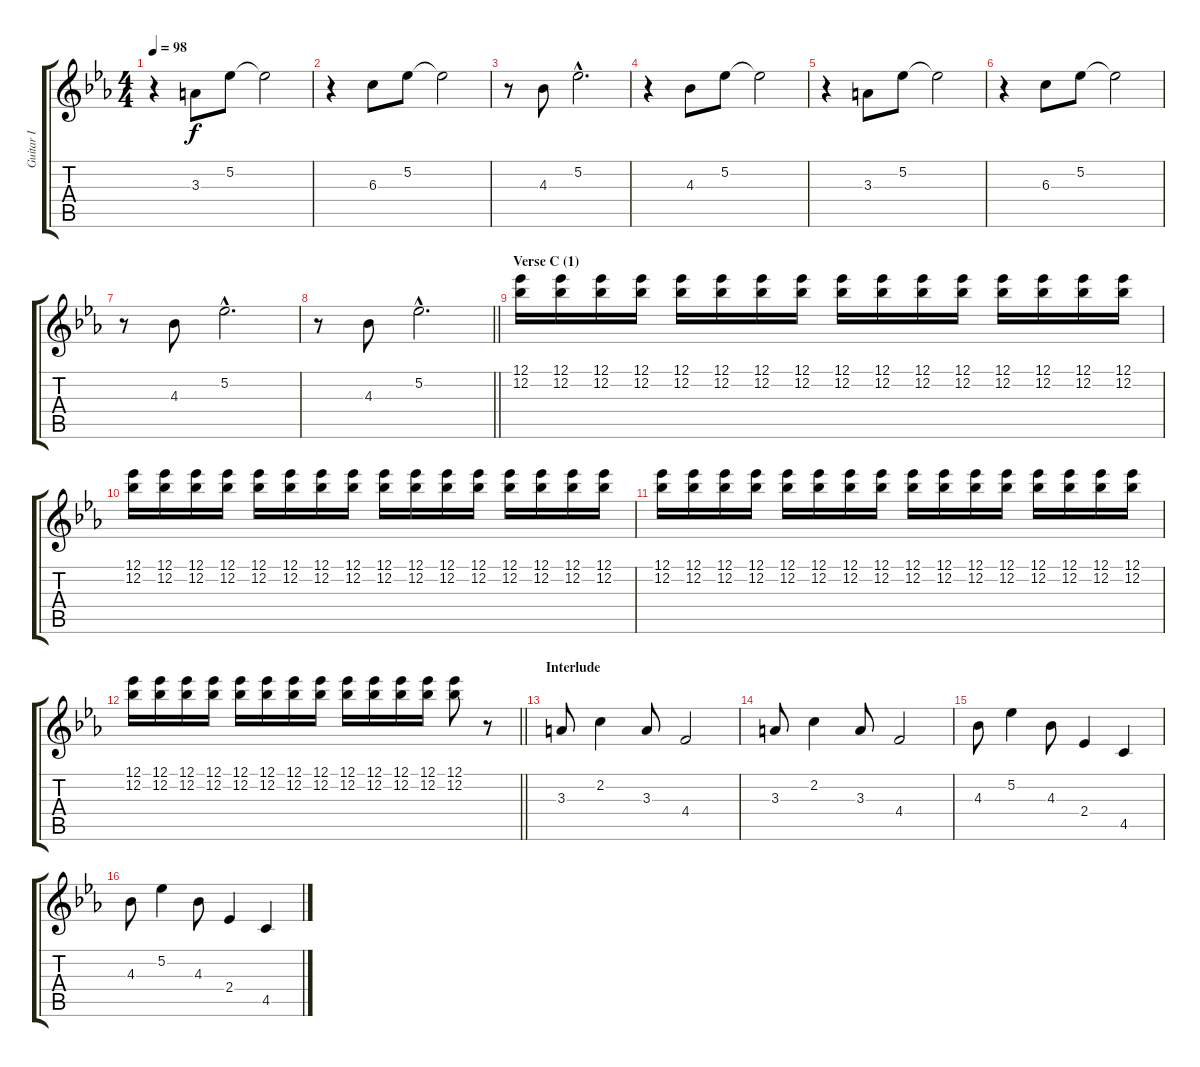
\track ("Guitar I" "Guitar I") {instrument distortionguitar}
\staff {score tabs}
\tuning (Eb4 Bb3 Gb3 Db3 Ab2 Eb2) {hide}
\ts (4 4)
\tempo 98
\clef g2
\ks cminor
r.4{dy f} 3.3.8 5.2.8 5.2{t}.2 |
r.4 6.3.8 5.2.8 5.2{t}.2 |
r.8 4.3.8 5.2{hac}.2{d} |
r.4 4.3.8 5.2.8 5.2{t}.2 |
r.4 3.3.8 5.2.8 5.2{t}.2 |
r.4 6.3.8 5.2.8 5.2{t}.2 |
r.8 4.3.8 5.2{hac}.2{d} |
\barLineRight lightlight
r.8 4.3.8 5.2{hac}.2{d} |
\section ("" "Verse C (1)")
(12.1 12.2).16 (12.1 12.2).16 (12.1 12.2).16 (12.1 12.2).16 (12.1 12.2).16 (12.1 12.2).16 (12.1 12.2).16 (12.1 12.2).16 (12.1 12.2).16 (12.1 12.2).16 (12.1 12.2).16 (12.1 12.2).16 (12.1 12.2).16 (12.1 12.2).16 (12.1 12.2).16 (12.1 12.2).16 |
(12.1 12.2).16 (12.1 12.2).16 (12.1 12.2).16 (12.1 12.2).16 (12.1 12.2).16 (12.1 12.2).16 (12.1 12.2).16 (12.1 12.2).16 (12.1 12.2).16 (12.1 12.2).16 (12.1 12.2).16 (12.1 12.2).16 (12.1 12.2).16 (12.1 12.2).16 (12.1 12.2).16 (12.1 12.2).16 |
(12.1 12.2).16 (12.1 12.2).16 (12.1 12.2).16 (12.1 12.2).16 (12.1 12.2).16 (12.1 12.2).16 (12.1 12.2).16 (12.1 12.2).16 (12.1 12.2).16 (12.1 12.2).16 (12.1 12.2).16 (12.1 12.2).16 (12.1 12.2).16 (12.1 12.2).16 (12.1 12.2).16 (12.1 12.2).16 |
\barLineRight lightlight
(12.1 12.2).16 (12.1 12.2).16 (12.1 12.2).16 (12.1 12.2).16 (12.1 12.2).16 (12.1 12.2).16 (12.1 12.2).16 (12.1 12.2).16 (12.1 12.2).16 (12.1 12.2).16 (12.1 12.2).16 (12.1 12.2).16 (12.1 12.2).8 r.8 |
\section ("" "Interlude")
3.3.8 2.2.4 3.3.8 4.4.2 |
3.3.8 2.2.4 3.3.8 4.4.2 |
4.3.8 5.2.4 4.3.8 2.4.4 4.5.4 |
4.3.8 5.2.4 4.3.8 2.4.4 4.5.4
